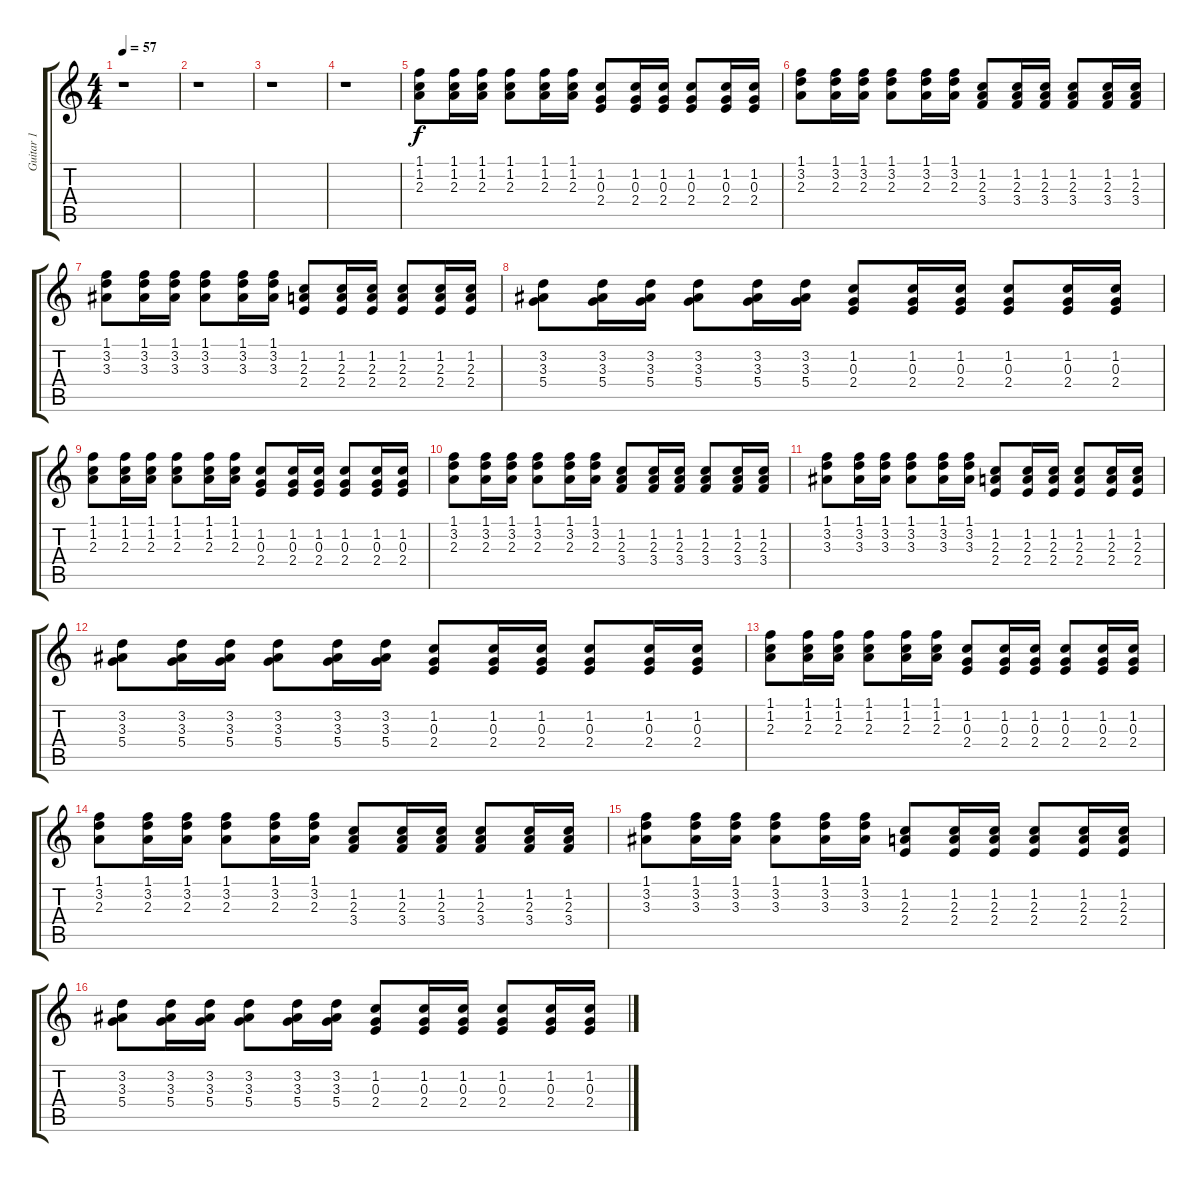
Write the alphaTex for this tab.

\track ("Guitar 1" "Guitar 1") {instrument acousticguitarsteel}
\staff {score tabs}
\tuning (E4 B3 G3 D3 A2 E2) {hide}
\ts (4 4)
\tempo 57
\clef g2
\ks c
r.1{dy f} |
r.1 |
r.1 |
r.1 |
(1.1 1.2 2.3).8 (1.1 1.2 2.3).16 (1.1 1.2 2.3).16 (1.1 1.2 2.3).8 (1.1 1.2 2.3).16 (1.1 1.2 2.3).16 (1.2 0.3 2.4).8 (1.2 0.3 2.4).16 (1.2 0.3 2.4).16 (1.2 0.3 2.4).8 (1.2 0.3 2.4).16 (1.2 0.3 2.4).16 |
(1.1 3.2 2.3).8 (1.1 3.2 2.3).16 (1.1 3.2 2.3).16 (1.1 3.2 2.3).8 (1.1 3.2 2.3).16 (1.1 3.2 2.3).16 (1.2 2.3 3.4).8 (1.2 2.3 3.4).16 (1.2 2.3 3.4).16 (1.2 2.3 3.4).8 (1.2 2.3 3.4).16 (1.2 2.3 3.4).16 |
(1.1 3.2 3.3).8 (1.1 3.2 3.3).16 (1.1 3.2 3.3).16 (1.1 3.2 3.3).8 (1.1 3.2 3.3).16 (1.1 3.2 3.3).16 (1.2 2.3 2.4).8 (1.2 2.3 2.4).16 (1.2 2.3 2.4).16 (1.2 2.3 2.4).8 (1.2 2.3 2.4).16 (1.2 2.3 2.4).16 |
(3.2 3.3 5.4).8 (3.2 3.3 5.4).16 (3.2 3.3 5.4).16 (3.2 3.3 5.4).8 (3.2 3.3 5.4).16 (3.2 3.3 5.4).16 (1.2 0.3 2.4).8 (1.2 0.3 2.4).16 (1.2 0.3 2.4).16 (1.2 0.3 2.4).8 (1.2 0.3 2.4).16 (1.2 0.3 2.4).16 |
(1.1 1.2 2.3).8 (1.1 1.2 2.3).16 (1.1 1.2 2.3).16 (1.1 1.2 2.3).8 (1.1 1.2 2.3).16 (1.1 1.2 2.3).16 (1.2 0.3 2.4).8 (1.2 0.3 2.4).16 (1.2 0.3 2.4).16 (1.2 0.3 2.4).8 (1.2 0.3 2.4).16 (1.2 0.3 2.4).16 |
(1.1 3.2 2.3).8 (1.1 3.2 2.3).16 (1.1 3.2 2.3).16 (1.1 3.2 2.3).8 (1.1 3.2 2.3).16 (1.1 3.2 2.3).16 (1.2 2.3 3.4).8 (1.2 2.3 3.4).16 (1.2 2.3 3.4).16 (1.2 2.3 3.4).8 (1.2 2.3 3.4).16 (1.2 2.3 3.4).16 |
(1.1 3.2 3.3).8 (1.1 3.2 3.3).16 (1.1 3.2 3.3).16 (1.1 3.2 3.3).8 (1.1 3.2 3.3).16 (1.1 3.2 3.3).16 (1.2 2.3 2.4).8 (1.2 2.3 2.4).16 (1.2 2.3 2.4).16 (1.2 2.3 2.4).8 (1.2 2.3 2.4).16 (1.2 2.3 2.4).16 |
(3.2 3.3 5.4).8 (3.2 3.3 5.4).16 (3.2 3.3 5.4).16 (3.2 3.3 5.4).8 (3.2 3.3 5.4).16 (3.2 3.3 5.4).16 (1.2 0.3 2.4).8 (1.2 0.3 2.4).16 (1.2 0.3 2.4).16 (1.2 0.3 2.4).8 (1.2 0.3 2.4).16 (1.2 0.3 2.4).16 |
(1.1 1.2 2.3).8 (1.1 1.2 2.3).16 (1.1 1.2 2.3).16 (1.1 1.2 2.3).8 (1.1 1.2 2.3).16 (1.1 1.2 2.3).16 (1.2 0.3 2.4).8 (1.2 0.3 2.4).16 (1.2 0.3 2.4).16 (1.2 0.3 2.4).8 (1.2 0.3 2.4).16 (1.2 0.3 2.4).16 |
(1.1 3.2 2.3).8 (1.1 3.2 2.3).16 (1.1 3.2 2.3).16 (1.1 3.2 2.3).8 (1.1 3.2 2.3).16 (1.1 3.2 2.3).16 (1.2 2.3 3.4).8 (1.2 2.3 3.4).16 (1.2 2.3 3.4).16 (1.2 2.3 3.4).8 (1.2 2.3 3.4).16 (1.2 2.3 3.4).16 |
(1.1 3.2 3.3).8 (1.1 3.2 3.3).16 (1.1 3.2 3.3).16 (1.1 3.2 3.3).8 (1.1 3.2 3.3).16 (1.1 3.2 3.3).16 (1.2 2.3 2.4).8 (1.2 2.3 2.4).16 (1.2 2.3 2.4).16 (1.2 2.3 2.4).8 (1.2 2.3 2.4).16 (1.2 2.3 2.4).16 |
(3.2 3.3 5.4).8 (3.2 3.3 5.4).16 (3.2 3.3 5.4).16 (3.2 3.3 5.4).8 (3.2 3.3 5.4).16 (3.2 3.3 5.4).16 (1.2 0.3 2.4).8 (1.2 0.3 2.4).16 (1.2 0.3 2.4).16 (1.2 0.3 2.4).8 (1.2 0.3 2.4).16 (1.2 0.3 2.4).16
